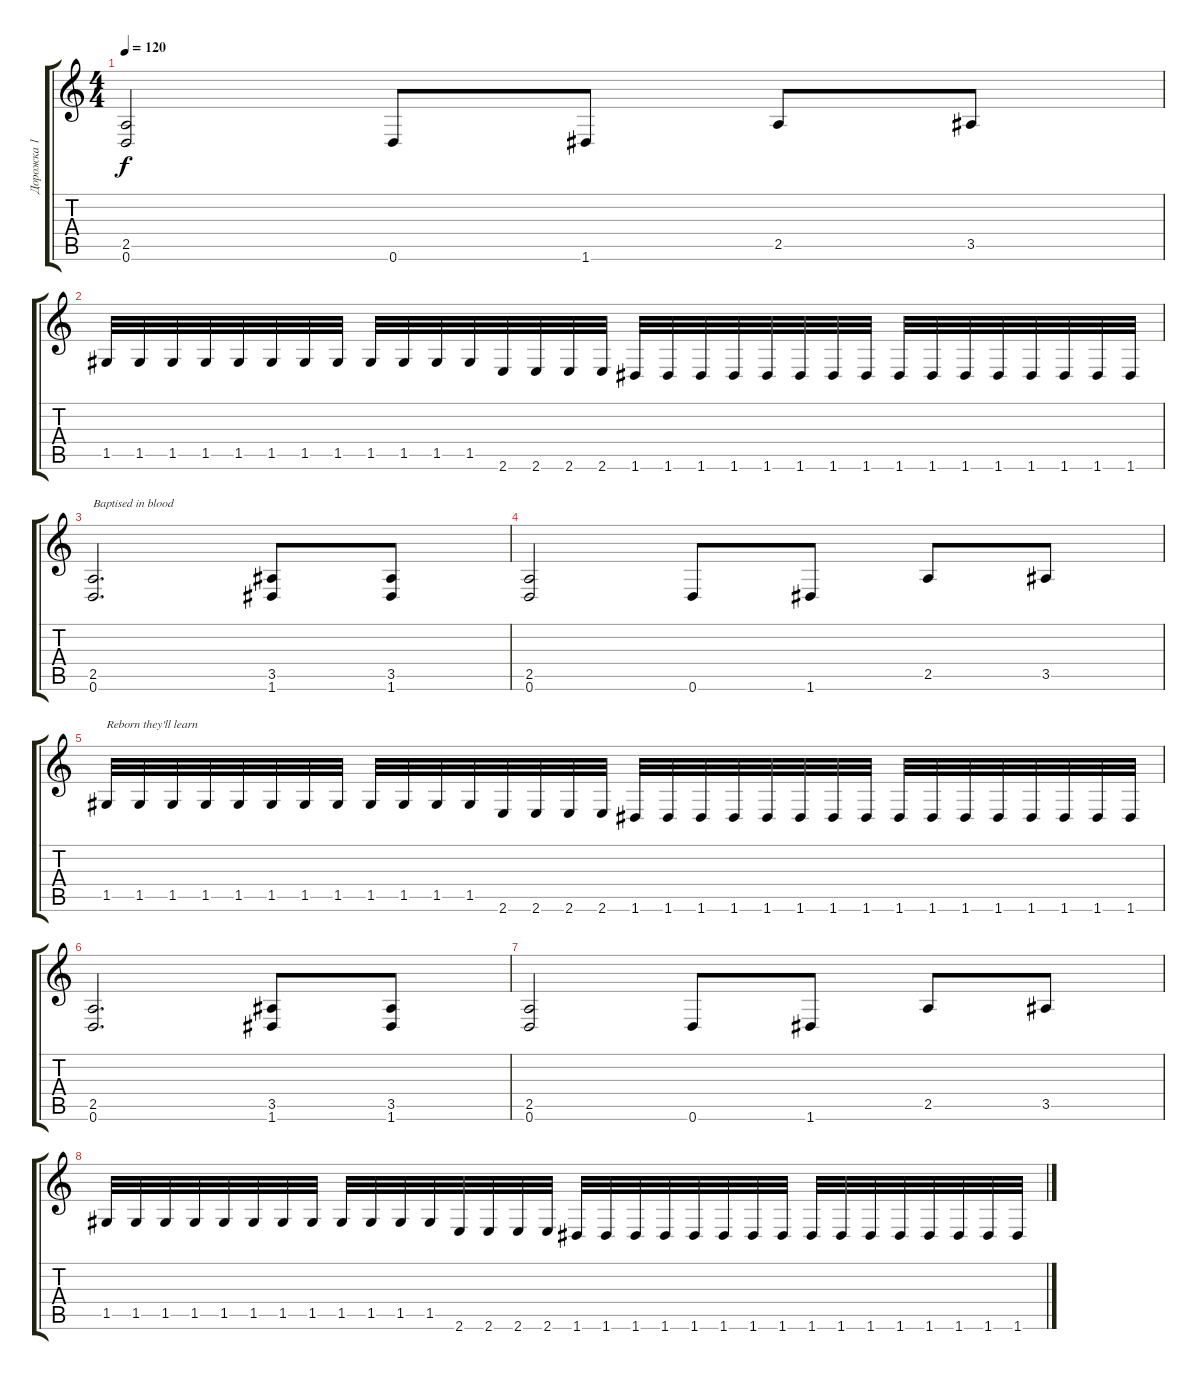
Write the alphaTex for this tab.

\track ("Дорожка 1" "Дорожка 1") {instrument distortionguitar}
\staff {score tabs}
\tuning (D4 A3 F3 C3 G2 D2) {hide}
\ts (4 4)
\tempo 120
\clef g2
\ks c
(2.5 0.6).2{dy f} 0.6.8 1.6.8 2.5.8 3.5.8 |
1.5.32 1.5.32 1.5.32 1.5.32 1.5.32 1.5.32 1.5.32 1.5.32 1.5.32 1.5.32 1.5.32 1.5.32 2.6.32 2.6.32 2.6.32 2.6.32 1.6.32 1.6.32 1.6.32 1.6.32 1.6.32 1.6.32 1.6.32 1.6.32 1.6.32 1.6.32 1.6.32 1.6.32 1.6.32 1.6.32 1.6.32 1.6.32 |
(2.5 0.6).2{d txt "Baptised in blood"} (3.5 1.6).8 (3.5 1.6).8 |
(2.5 0.6).2 0.6.8 1.6.8 2.5.8 3.5.8 |
1.5.32{txt "Reborn they'll learn"} 1.5.32 1.5.32 1.5.32 1.5.32 1.5.32 1.5.32 1.5.32 1.5.32 1.5.32 1.5.32 1.5.32 2.6.32 2.6.32 2.6.32 2.6.32 1.6.32 1.6.32 1.6.32 1.6.32 1.6.32 1.6.32 1.6.32 1.6.32 1.6.32 1.6.32 1.6.32 1.6.32 1.6.32 1.6.32 1.6.32 1.6.32 |
(2.5 0.6).2{d} (3.5 1.6).8 (3.5 1.6).8 |
(2.5 0.6).2 0.6.8 1.6.8 2.5.8 3.5.8 |
1.5.32 1.5.32 1.5.32 1.5.32 1.5.32 1.5.32 1.5.32 1.5.32 1.5.32 1.5.32 1.5.32 1.5.32 2.6.32 2.6.32 2.6.32 2.6.32 1.6.32 1.6.32 1.6.32 1.6.32 1.6.32 1.6.32 1.6.32 1.6.32 1.6.32 1.6.32 1.6.32 1.6.32 1.6.32 1.6.32 1.6.32 1.6.32
